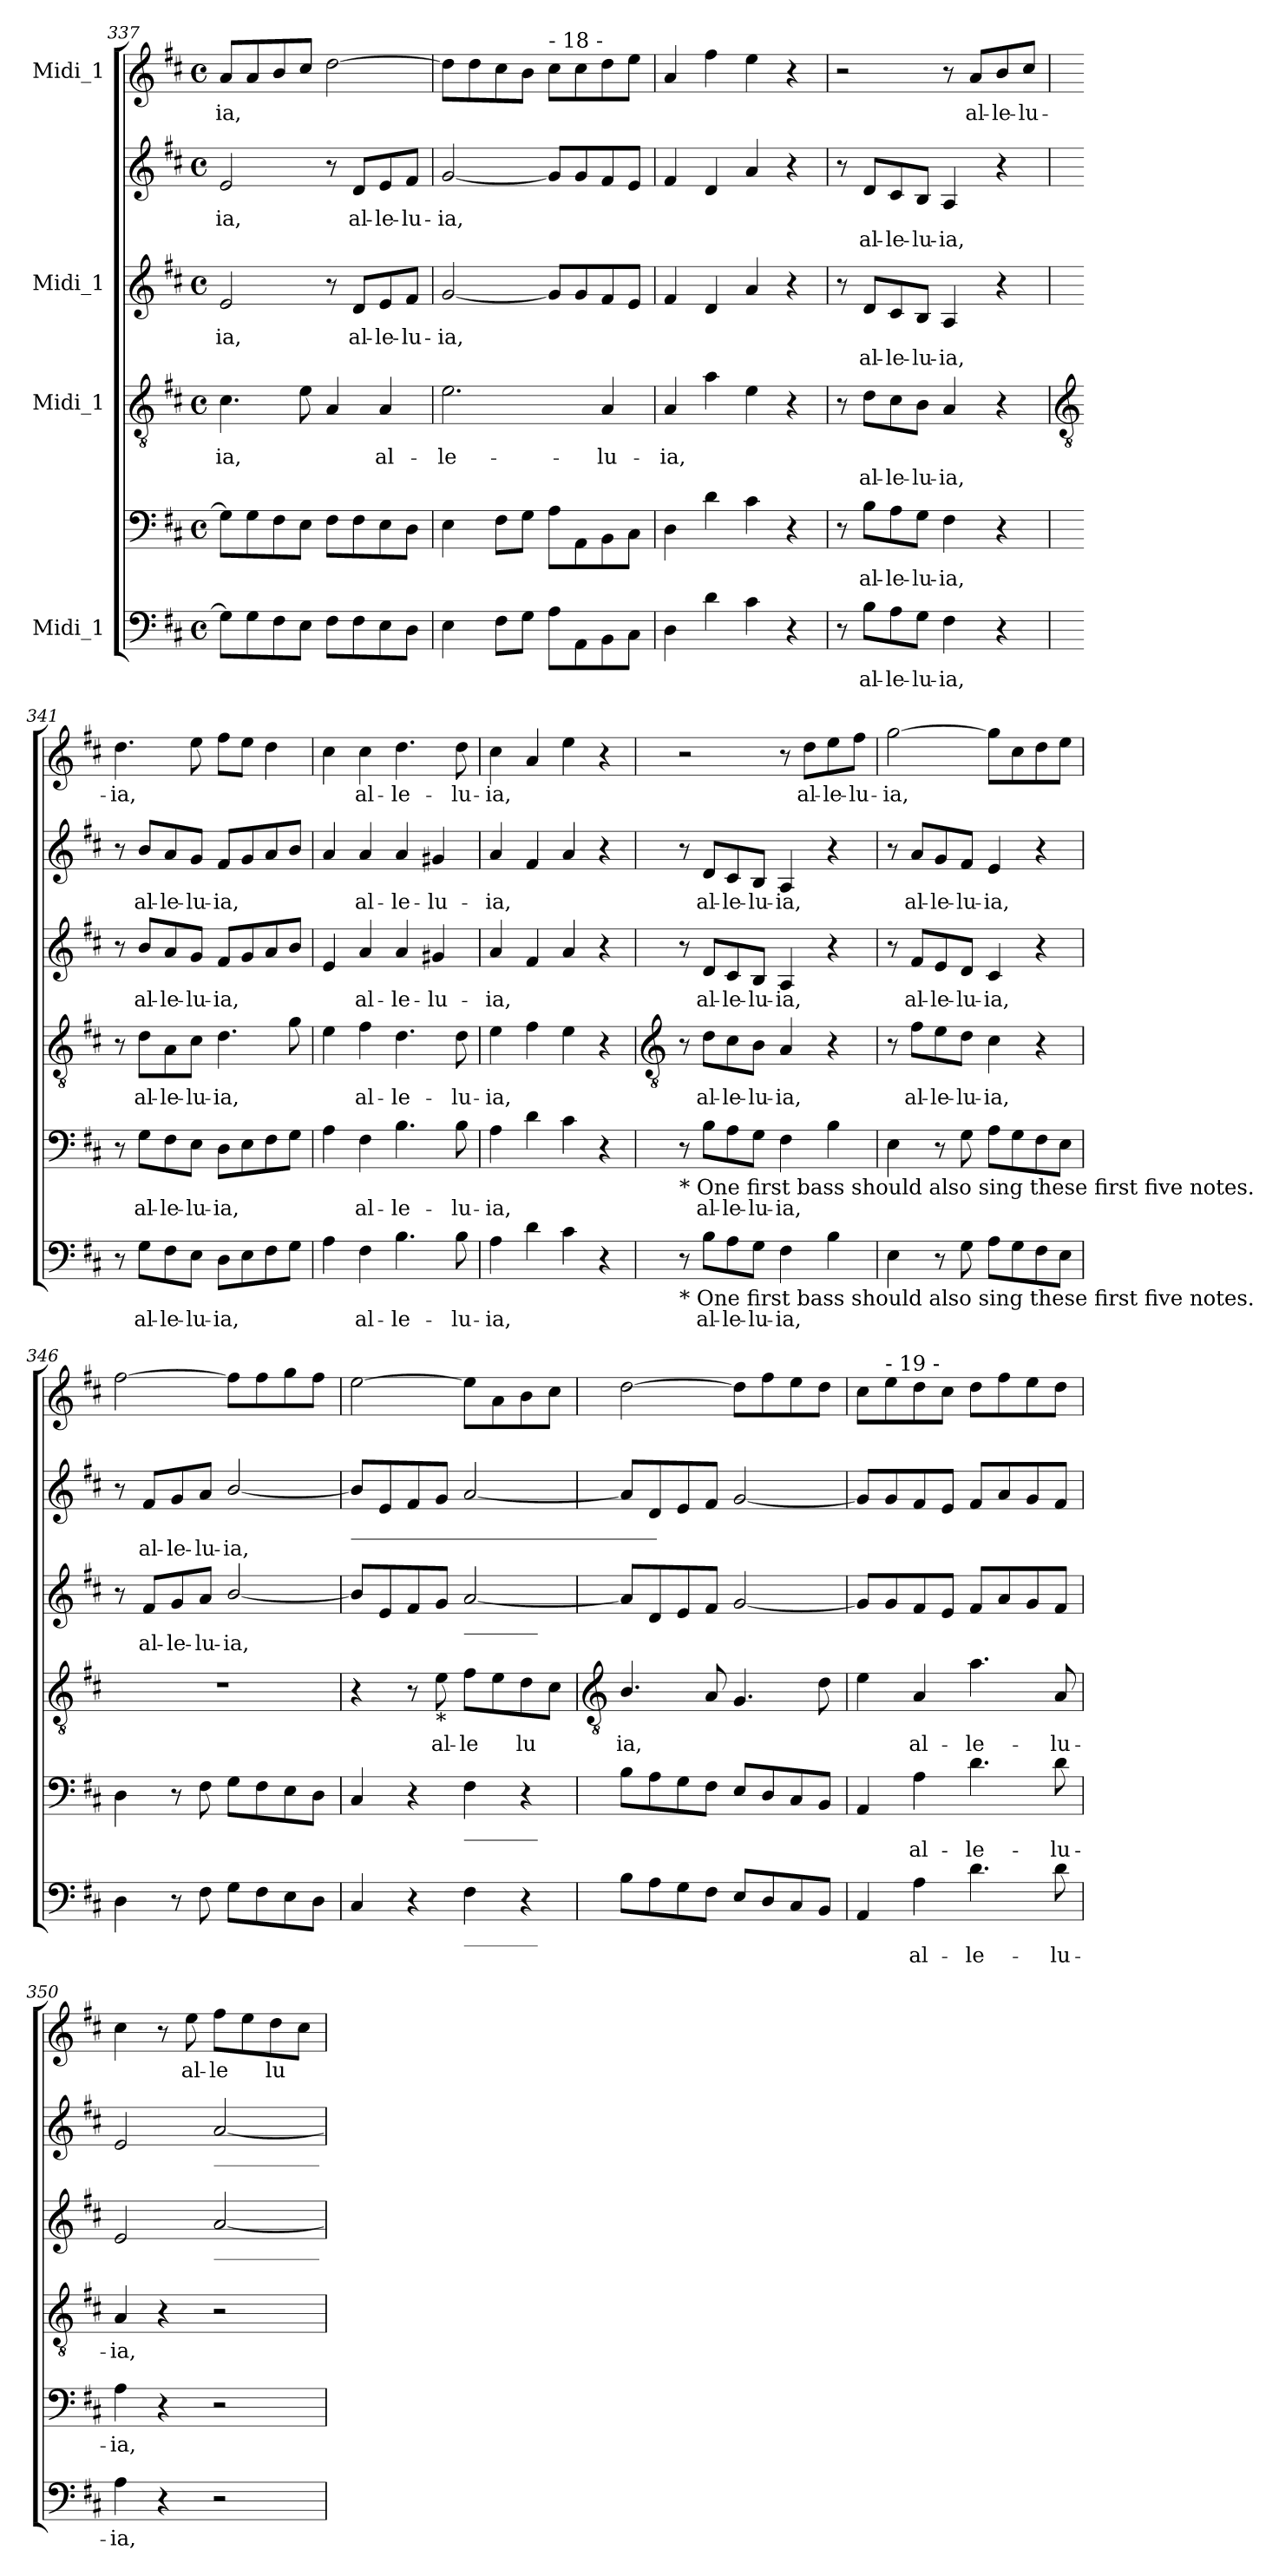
**kern	**text	**kern	**text	**kern	**text	**text	**kern	**text	**text	**kern	**text	**text	**kern	**text
*part4	*part4	*part4	*part4	*part3	*part3	*part3	*part2	*part2	*part2	*part2	*part2	*part2	*part1	*part1
*staff6	*staff6	*staff5	*staff5	*staff4	*staff4	*staff4	*staff3	*staff3	*staff3	*staff2	*staff2	*staff2	*staff1	*staff1
*I"Midi_1	*	*	*	*I"Midi_1	*	*	*I"Midi_1	*	*	*	*	*	*I"Midi_1	*
!!LO:LB:g=z
*	*	*clefF4	*	*clefGv2	*	*	*clefG2	*	*	*clefG2	*	*	*clefG2	*
*k[f#c#]	*	*k[f#c#]	*	*k[f#c#]	*	*	*k[f#c#]	*	*	*k[f#c#]	*	*	*k[f#c#]	*
*D:	*	*D:	*	*D:	*	*	*D:	*	*	*D:	*	*	*D:	*
*M4/4	*	*M4/4	*	*M4/4	*	*	*M4/4	*	*	*M4/4	*	*	*M4/4	*
*met(c)	*	*met(c)	*	*met(c)	*	*	*met(c)	*	*	*met(c)	*	*	*met(c)	*
=337	=337	=337	=337	=337	=337	=337	=337	=337	=337	=337	=337	=337	=337	=337
!	!	!	!	!	!LO:LY:b	!	!	!LO:LY:b	!	!	!LO:LY:b	!	!	!LO:LY:b
8GL]	.	8GL]	.	4.c#	-ia,	.	2e	-ia,	.	2e	-ia,	.	8a/L	ia,
8G	.	8G	.	.	.	.	.	.	.	.	.	.	8a/	.
8F#	.	8F#	.	.	.	.	.	.	.	.	.	.	8b/	.
8EJ	.	8EJ	.	8e	.	.	.	.	.	.	.	.	8cc#/J	.
8F#L	.	8F#L	.	4A	.	.	8r	.	.	8r	.	.	[2dd	.
!	!	!	!	!	!	!	!	!LO:LY:b	!	!	!LO:LY:b	!	!	!
8F#	.	8F#	.	.	.	.	8dL	al-	.	8dL	al-	.	.	.
!	!	!	!	!	!LO:LY:b	!	!	!LO:LY:b	!	!	!LO:LY:b	!	!	!
8E	.	8E	.	4A	al-	.	8e	-le-	.	8e	-le-	.	.	.
!	!	!	!	!	!	!	!	!LO:LY:b	!	!	!LO:LY:b	!	!	!
8DJ	.	8DJ	.	.	.	.	8f#J	-lu-	.	8f#J	-lu-	.	.	.
=338	=338	=338	=338	=338	=338	=338	=338	=338	=338	=338	=338	=338	=338	=338
!	!	!	!	!	!LO:LY:b	!	!	!LO:LY:b	!	!	!LO:LY:b	!	!	!
4E	.	4E	.	2.e	-le-	.	[2g	ia,	.	[2g	-ia,	.	8ddL]	.
.	.	.	.	.	.	.	.	.	.	.	.	.	8dd	.
8F#L	.	8F#L	.	.	.	.	.	.	.	.	.	.	8cc#	.
8GJ	.	8GJ	.	.	.	.	.	.	.	.	.	.	8bJ	.
!	!	!	!	!	!	!	!	!	!	!	!	!	!LO:TX:a:t=- 18 -	!
8AL	.	8AL	.	.	.	.	8gL]	.	.	8gL]	.	.	8cc#L	.
8AA	.	8AA	.	.	.	.	8g	.	.	8g	.	.	8cc#	.
!	!	!	!	!	!LO:LY:b	!	!	!	!	!	!	!	!	!
8BB	.	8BB	.	4A	-lu-	.	8f#	.	.	8f#	.	.	8dd	.
8C#J	.	8C#J	.	.	.	.	8eJ	.	.	8eJ	.	.	8eeJ	.
=339	=339	=339	=339	=339	=339	=339	=339	=339	=339	=339	=339	=339	=339	=339
!	!	!	!	!	!LO:LY:b	!	!	!	!	!	!	!	!	!
4D	.	4D	.	4A	-ia,	.	4f#	.	.	4f#	.	.	4a	.
4d	.	4d	.	4a	.	.	4d	.	.	4d	.	.	4ff#	.
4c#	.	4c#	.	4e	.	.	4a	.	.	4a	.	.	4ee	.
4r	.	4r	.	4r	.	.	4r	.	.	4r	.	.	4r	.
=340	=340	=340	=340	=340	=340	=340	=340	=340	=340	=340	=340	=340	=340	=340
8r	.	8r	.	8r	.	.	8r	.	.	8r	.	.	2r	.
!	!LO:LY:b	!	!LO:LY:b	!	!	!LO:LY:b	!	!	!LO:LY:b	!	!	!LO:LY:b	!	!
8BL	al-	8BL	al-	8dL	.	al-	8dL	.	al-	8dL	.	al-	.	.
!	!LO:LY:b	!	!LO:LY:b	!	!	!LO:LY:b	!	!	!LO:LY:b	!	!	!LO:LY:b	!	!
8A	-le-	8A	-le-	8c#	.	-le-	8c#	.	-le-	8c#	.	-le-	.	.
!	!LO:LY:b	!	!LO:LY:b	!	!	!LO:LY:b	!	!	!LO:LY:b	!	!	!LO:LY:b	!	!
8GJ	-lu-	8GJ	-lu-	8BJ	.	-lu-	8BJ	.	-lu-	8BJ	.	-lu-	.	.
!	!LO:LY:b	!	!LO:LY:b	!	!	!LO:LY:b	!	!	!LO:LY:b	!	!	!LO:LY:b	!	!
4F#	-ia,	4F#	-ia,	4A	.	-ia,	4A	.	-ia,	4A	.	-ia,	8r	.
!	!	!	!	!	!	!	!	!	!	!	!	!	!	!LO:LY:b
.	.	.	.	.	.	.	.	.	.	.	.	.	8a/L	al-
!	!	!	!	!	!	!	!	!	!	!	!	!	!	!LO:LY:b
4r	.	4r	.	4r	.	.	4r	.	.	4r	.	.	8b/	-le-
!	!	!	!	!	!	!	!	!	!	!	!	!	!	!LO:LY:b
.	.	.	.	.	.	.	.	.	.	.	.	.	8cc#/J	-lu-
!!LO:LB:g=z
=341	=341	=341	=341	=341	=341	=341	=341	=341	=341	=341	=341	=341	=341	=341
*	*	*	*	*clefGv2	*	*	*	*	*	*	*	*	*	*
!	!	!	!	!	!	!	!	!	!	!	!	!	!	!LO:LY:b
8r	.	8r	.	8r	.	.	8r	.	.	8r	.	.	4.dd	-ia,
!	!LO:LY:b	!	!LO:LY:b	!	!LO:LY:b	!	!	!LO:LY:b	!	!	!LO:LY:b	!	!	!
8GL	al-	8GL	al-	8dL	al-	.	8bL	al-	.	8bL	al-	.	.	.
!	!LO:LY:b	!	!LO:LY:b	!	!LO:LY:b	!	!	!LO:LY:b	!	!	!LO:LY:b	!	!	!
8F#	-le-	8F#	-le-	8A	-le-	.	8a	-le-	.	8a	-le-	.	.	.
!	!LO:LY:b	!	!LO:LY:b	!	!LO:LY:b	!	!	!LO:LY:b	!	!	!LO:LY:b	!	!	!
8EJ	-lu-	8EJ	-lu-	8c#J	-lu-	.	8gJ	-lu-	.	8gJ	-lu-	.	8ee	.
!	!LO:LY:b	!	!LO:LY:b	!	!LO:LY:b	!	!	!LO:LY:b	!	!	!LO:LY:b	!	!	!
8DL	-ia,	8DL	-ia,	4.d	-ia,	.	8f#L	-ia,	.	8f#L	-ia,	.	8ff#L	.
8E	.	8E	.	.	.	.	8g	.	.	8g	.	.	8eeJ	.
8F#	.	8F#	.	.	.	.	8a	.	.	8a	.	.	4dd	.
8GJ	.	8GJ	.	8g	.	.	8bJ	.	.	8bJ	.	.	.	.
=342	=342	=342	=342	=342	=342	=342	=342	=342	=342	=342	=342	=342	=342	=342
4A	.	4A	.	4e	.	.	4e	.	.	4a	.	.	4cc#	.
!	!LO:LY:b	!	!LO:LY:b	!	!LO:LY:b	!	!	!LO:LY:b	!	!	!LO:LY:b	!	!	!LO:LY:b
4F#	al-	4F#	al-	4f#	al-	.	4a	-al-	.	4a	al-	.	4cc#	al-
!	!LO:LY:b	!	!LO:LY:b	!	!LO:LY:b	!	!	!LO:LY:b	!	!	!LO:LY:b	!	!	!LO:LY:b
4.B	-le-	4.B	-le-	4.d	-le-	.	4a	-le-	.	4a	-le-	.	4.dd	-le-
!	!	!	!	!	!	!	!	!LO:LY:b	!	!	!LO:LY:b	!	!	!
.	.	.	.	.	.	.	4g#X	-lu-	.	4g#X	-lu-	.	.	.
!	!LO:LY:b	!	!LO:LY:b	!	!LO:LY:b	!	!	!	!	!	!	!	!	!LO:LY:b
8B	-lu-	8B	-lu-	8d	-lu-	.	.	.	.	.	.	.	8dd	-lu-
=343	=343	=343	=343	=343	=343	=343	=343	=343	=343	=343	=343	=343	=343	=343
!	!LO:LY:b	!	!LO:LY:b	!	!LO:LY:b	!	!	!LO:LY:b	!	!	!LO:LY:b	!	!	!LO:LY:b
4A	-ia,	4A	-ia,	4e	-ia,	.	4a	ia,	.	4a	-ia,	.	4cc#	-ia,
4d	.	4d	.	4f#	.	.	4f#	.	.	4f#	.	.	4a	.
4c#	.	4c#	.	4e	.	.	4a	.	.	4a	.	.	4ee	.
4r	.	4r	.	4r	.	.	4r	.	.	4r	.	.	4r	.
!!LO:LB:g=z
=344	=344	=344	=344	=344	=344	=344	=344	=344	=344	=344	=344	=344	=344	=344
*	*	*	*	*clefGv2	*	*	*	*	*	*	*	*	*	*
!	!	!LO:TX:b:t=* One first bass should also sing these first five notes.	!	!	!	!	!	!	!	!	!	!	!	!
!LO:TX:b:t=* One first bass should also sing these first five notes.	!	!	!	!	!	!	!	!	!	!	!	!	!	!
8r	.	8r	.	8r	.	.	8r	.	.	8r	.	.	2r	.
!	!LO:LY:b	!	!LO:LY:b	!	!LO:LY:b	!	!	!LO:LY:b	!	!	!LO:LY:b	!	!	!
8BL	al-	8BL	al-	8dL	al-	.	8dL	al-	.	8dL	al-	.	.	.
!	!LO:LY:b	!	!LO:LY:b	!	!LO:LY:b	!	!	!LO:LY:b	!	!	!LO:LY:b	!	!	!
8A	-le-	8A	-le-	8c#	-le-	.	8c#	-le-	.	8c#	-le-	.	.	.
!	!LO:LY:b	!	!LO:LY:b	!	!LO:LY:b	!	!	!LO:LY:b	!	!	!LO:LY:b	!	!	!
8GJ	-lu-	8GJ	-lu-	8BJ	-lu-	.	8BJ	-lu-	.	8BJ	-lu-	.	.	.
!	!LO:LY:b	!	!LO:LY:b	!	!LO:LY:b	!	!	!LO:LY:b	!	!	!LO:LY:b	!	!	!
4F#	-ia,	4F#	-ia,	4A	-ia,	.	4A	-ia,	.	4A	-ia,	.	8r	.
!	!	!	!	!	!	!	!	!	!	!	!	!	!	!LO:LY:b
.	.	.	.	.	.	.	.	.	.	.	.	.	8ddL	al-
!	!	!	!	!	!	!	!	!	!	!	!	!	!	!LO:LY:b
4B	.	4B	.	4r	.	.	4r	.	.	4r	.	.	8ee	-le-
!	!	!	!	!	!	!	!	!	!	!	!	!	!	!LO:LY:b
.	.	.	.	.	.	.	.	.	.	.	.	.	8ff#J	-lu-
=345	=345	=345	=345	=345	=345	=345	=345	=345	=345	=345	=345	=345	=345	=345
!	!	!	!	!	!	!	!	!	!	!	!	!	!	!LO:LY:b
4E	.	4E	.	8r	.	.	8r	.	.	8r	.	.	[2gg	-ia,
!	!	!	!	!	!LO:LY:b	!	!	!LO:LY:b	!	!	!LO:LY:b	!	!	!
.	.	.	.	8f#L	al-	.	8f#L	al-	.	8aL	al-	.	.	.
!	!	!	!	!	!LO:LY:b	!	!	!LO:LY:b	!	!	!LO:LY:b	!	!	!
8r	.	8r	.	8e	-le-	.	8e	-le-	.	8g	-le-	.	.	.
!	!	!	!	!	!LO:LY:b	!	!	!LO:LY:b	!	!	!LO:LY:b	!	!	!
8G	.	8G	.	8dJ	-lu-	.	8dJ	-lu-	.	8f#J	-lu-	.	.	.
!	!	!	!	!	!LO:LY:b	!	!	!LO:LY:b	!	!	!LO:LY:b	!	!	!
8AL	.	8AL	.	4c#	-ia,	.	4c#	-ia,	.	4e	-ia,	.	8ggL]	.
8G	.	8G	.	.	.	.	.	.	.	.	.	.	8cc#	.
8F#	.	8F#	.	4r	.	.	4r	.	.	4r	.	.	8dd	.
8EJ	.	8EJ	.	.	.	.	.	.	.	.	.	.	8eeJ	.
=346	=346	=346	=346	=346	=346	=346	=346	=346	=346	=346	=346	=346	=346	=346
4D	.	4D	.	1r	.	.	8r	.	.	8r	.	.	[2ff#	.
!	!	!	!	!	!	!	!	!LO:LY:b	!	!	!LO:LY:b	!	!	!
.	.	.	.	.	.	.	8f#L	al-	.	8f#L	al-	.	.	.
!	!	!	!	!	!	!	!	!LO:LY:b	!	!	!LO:LY:b	!	!	!
8r	.	8r	.	.	.	.	8g	-le-	.	8g	-le-	.	.	.
!	!	!	!	!	!	!	!	!LO:LY:b	!	!	!LO:LY:b	!	!	!
8F#	.	8F#	.	.	.	.	8aJ	-lu-	.	8aJ	-lu-	.	.	.
!	!	!	!	!	!	!	!	!LO:LY:b	!	!	!LO:LY:b	!	!	!
8GL	.	8GL	.	.	.	.	[2b/	-ia,	.	[2b/	-ia,	.	8ff#L]	.
8F#	.	8F#	.	.	.	.	.	.	.	.	.	.	8ff#	.
8E	.	8E	.	.	.	.	.	.	.	.	.	.	8gg	.
8DJ	.	8DJ	.	.	.	.	.	.	.	.	.	.	8ff#J	.
=347	=347	=347	=347	=347	=347	=347	=347	=347	=347	=347	=347	=347	=347	=347
!	!	!	!	!	!	!	!	!	!	!LO:TX:b:t=_____________________________	!	!	!	!
4C#	.	4C#	.	4r	.	.	8b/L]	.	.	8b/L]	.	.	[2ee	.
.	.	.	.	.	.	.	8e	.	.	8e	.	.	.	.
4r	.	4r	.	8r	.	.	8f#	.	.	8f#	.	.	.	.
!	!	!	!	!LO:TX:b:t=*	!	!	!	!	!	!	!	!	!	!
!	!	!	!	!	!LO:LY:b	!	!	!	!	!	!	!	!	!
.	.	.	.	8e	al-	.	8gJ	.	.	8gJ	.	.	.	.
!	!	!	!	!	!	!	!LO:TX:b:t=_______	!	!	!	!	!	!	!
!	!	!LO:TX:b:t=_______	!	!	!	!	!	!	!	!	!	!	!	!
!LO:TX:b:t=_______	!	!	!	!	!	!	!	!	!	!	!	!	!	!
!	!	!	!	!	!LO:LY:b	!	!	!	!	!	!	!	!	!
4F#	.	4F#	.	8f#L	-le	.	[2a	.	.	[2a	.	.	8eeL]	.
.	.	.	.	8e	.	.	.	.	.	.	.	.	8a	.
!	!	!	!	!	!LO:LY:b	!	!	!	!	!	!	!	!	!
4r	.	4r	.	8d	lu	.	.	.	.	.	.	.	8b	.
.	.	.	.	8c#J	.	.	.	.	.	.	.	.	8cc#J	.
!!LO:LB:g=z
=348	=348	=348	=348	=348	=348	=348	=348	=348	=348	=348	=348	=348	=348	=348
*	*	*	*	*clefGv2	*	*	*	*	*	*	*	*	*	*
!	!	!	!	!	!LO:LY:b	!	!	!	!	!	!	!	!	!
8BL	.	8BL	.	4.B/	ia,	.	8aL]	.	.	8aL]	.	.	[2dd	.
8A	.	8A	.	.	.	.	8d	.	.	8d	.	.	.	.
8G	.	8G	.	.	.	.	8e	.	.	8e	.	.	.	.
8F#J	.	8F#J	.	8A	.	.	8f#J	.	.	8f#J	.	.	.	.
8EL	.	8EL	.	4.G	.	.	[2g	.	.	[2g	.	.	8ddL]	.
8D	.	8D	.	.	.	.	.	.	.	.	.	.	8ff#	.
8C#	.	8C#	.	.	.	.	.	.	.	.	.	.	8ee	.
8BBJ	.	8BBJ	.	8d	.	.	.	.	.	.	.	.	8ddJ	.
=349	=349	=349	=349	=349	=349	=349	=349	=349	=349	=349	=349	=349	=349	=349
4AA	.	4AA	.	4e	.	.	8gL]	.	.	8gL]	.	.	8cc#L	.
!	!	!	!	!	!	!	!	!	!	!	!	!	!LO:TX:a:t=- 19 -	!
.	.	.	.	.	.	.	8g	.	.	8g	.	.	8ee	.
!	!LO:LY:b	!	!LO:LY:b	!	!LO:LY:b	!	!	!	!	!	!	!	!	!
4A	al-	4A	al-	4A	al-	.	8f#	.	.	8f#	.	.	8dd	.
.	.	.	.	.	.	.	8eJ	.	.	8eJ	.	.	8cc#J	.
!	!LO:LY:b	!	!LO:LY:b	!	!LO:LY:b	!	!	!	!	!	!	!	!	!
4.d	-le-	4.d	-le-	4.a	-le-	.	8f#L	.	.	8f#L	.	.	8ddL	.
.	.	.	.	.	.	.	8a	.	.	8a	.	.	8ff#	.
.	.	.	.	.	.	.	8g	.	.	8g	.	.	8ee	.
!	!LO:LY:b	!	!LO:LY:b	!	!LO:LY:b	!	!	!	!	!	!	!	!	!
8d	-lu-	8d	-lu-	8A	-lu-	.	8f#J	.	.	8f#J	.	.	8ddJ	.
=350	=350	=350	=350	=350	=350	=350	=350	=350	=350	=350	=350	=350	=350	=350
!	!LO:LY:b	!	!LO:LY:b	!	!LO:LY:b	!	!	!	!	!	!	!	!	!
4A	-ia,	4A	-ia,	4A	-ia,	.	2e	.	.	2e	.	.	4cc#	.
4r	.	4r	.	4r	.	.	.	.	.	.	.	.	8r	.
!	!	!	!	!	!	!	!	!	!	!	!	!	!	!LO:LY:b
.	.	.	.	.	.	.	.	.	.	.	.	.	8ee	al-
!	!	!	!	!	!	!	!	!	!	!LO:TX:b:t=__________	!	!	!	!
!	!	!	!	!	!	!	!LO:TX:b:t=__________	!	!	!	!	!	!	!
!	!	!	!	!	!	!	!	!	!	!	!	!	!	!LO:LY:b
2r	.	2r	.	2r	.	.	[2a	.	.	[2a	.	.	8ff#L	-le
.	.	.	.	.	.	.	.	.	.	.	.	.	8ee	.
!	!	!	!	!	!	!	!	!	!	!	!	!	!	!LO:LY:b
.	.	.	.	.	.	.	.	.	.	.	.	.	8dd	lu
.	.	.	.	.	.	.	.	.	.	.	.	.	8cc#J	.
=	=	=	=	=	=	=	=	=	=	=	=	=	=	=
*-	*-	*-	*-	*-	*-	*-	*-	*-	*-	*-	*-	*-	*-	*-
